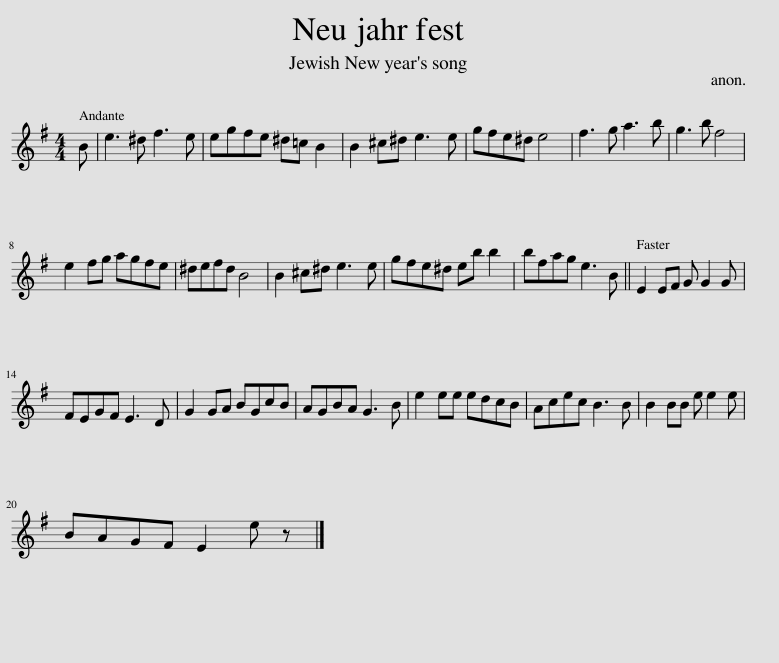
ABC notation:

X:1
L:1/8
M:4/4
I:linebreak $
K:Emin
V:1 treble
V:1
 B | e3 ^d f3 e | egfe ^d=c B2 | B2 ^c^d e3 e | gfe^d e4 | %5
 f3 g a3 b | g3 b f4 |$ e2 fg agfe | ^defd B4 | B2 ^c^d e3 e | %10
 gfe^d eb b2 | bfag e3 B || E2 EF G G2 G |$ FEGF E3 D | G2 GA BGcB | %15
 AGBA G3 B | e2 ee edcB | Acec B3 B | B2 BB e e2 e |$ BAGF E2 e z |] %20
